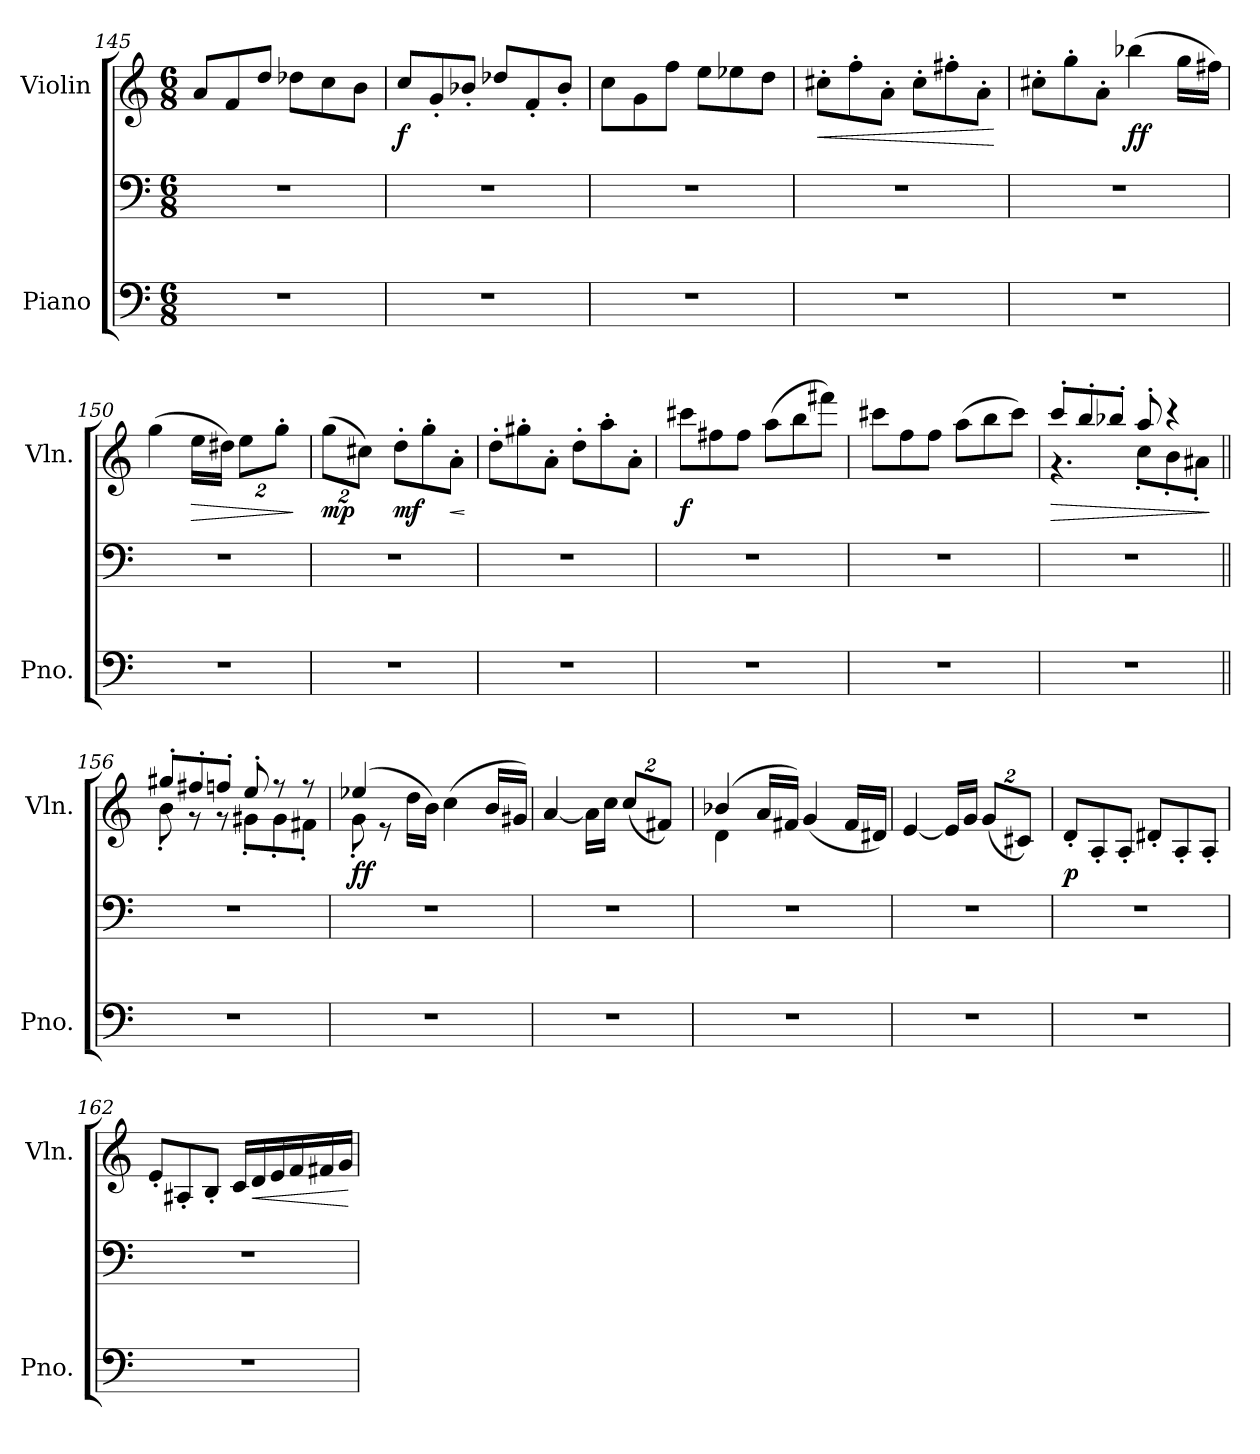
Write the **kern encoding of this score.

**kern	**kern	**kern	**dynam
*part2	*part2	*part1	*part1
*staff3	*staff2	*staff1	*staff1
*I"Piano	*	*I"Violin	*
*I'Pno.	*	*I'Vln.	*
*clefF4	*clefF4	*clefG2	*
*k[]	*k[]	*k[]	*
*M6/8	*M6/8	*M6/8	*
=145	=145	=145	=145
2.r	2.r	8a/L	.
.	.	8f/	.
.	.	8dd/J	.
.	.	8dd-X\L	.
.	.	8cc\	.
.	.	8b\J	.
=146	=146	=146	=146
!	!	!	!LO:DY:b
2.r	2.r	8cc/L	f
.	.	8g'/	.
.	.	8b-X'/J	.
.	.	8dd-X/L	.
.	.	8f'/	.
.	.	8b-'/J	.
=147	=147	=147	=147
2.r	2.r	8cc\L	.
.	.	8g\	.
.	.	8ff\J	.
.	.	8ee\L	.
.	.	8ee-X\	.
.	.	8dd\J	.
=148	=148	=148	=148
!	!	!	!LO:HP:b
2.r	2.r	8cc#X'\L	<
.	.	8ff'\	.
.	.	8a'\J	.
.	.	8cc#'\L	.
.	.	8ff#X'\	.
.	.	8a'\J	.
.	.	.	[
!!LO:LB:g=z
=149	=149	=149	=149
2.r	2.r	8cc#X'\L	.
.	.	8gg'\	.
.	.	8a'\J	.
!	!	!	!LO:DY:b
.	.	(4bb-X\	ff
.	.	16gg\LL	.
.	.	16ff#X\JJ)	.
=150	=150	=150	=150
2.r	2.r	(4gg\	.
!	!	!	!LO:HP:b
.	.	16ee\LL	>
.	.	16dd#X\JJ)	.
*	*	*Xbrackettup	*
.	.	16%3ee\L	.
.	.	16%3gg'\J	.
.	.	.	]
=151	=151	=151	=151
!	!	!	!LO:DY:b
2.r	2.r	(16%3gg\L	mp
.	.	16%3cc#X\J)	.
!	!	!	!LO:DY:b
.	.	8dd'\L	mf
.	.	8gg'\	.
!	!	!	!LO:HP:b
.	.	8a'\J	<
.	.	.	[
=152	=152	=152	=152
2.r	2.r	8dd'\L	.
.	.	8gg#X'\	.
.	.	8a'\J	.
.	.	8dd'\L	.
.	.	8aa'\	.
.	.	8a'\J	.
=153	=153	=153	=153
!	!	!	!LO:DY:b
2.r	2.r	8ccc#X\L	f
.	.	8ff#X\	.
.	.	8ff#\J	.
.	.	(8aa\L	.
.	.	8bb\	.
.	.	8fff#X\J)	.
=154	=154	=154	=154
2.r	2.r	8ccc#X\L	.
.	.	8ff\	.
.	.	8ff\J	.
.	.	(8aa\L	.
.	.	8bb\	.
.	.	8ccc#\J)	.
!!LO:LB:g=z
=155	=155	=155	=155
!	!	!	!LO:HP:b
*	*	*^	*
2.r	2.r	8ccc'/L	4.r	>
.	.	8bb'/	.	.
.	.	8bb-X'/J	.	.
.	.	8aa'/	8cc'\L	.
.	.	4r	8b'\	.
.	.	.	8a#X'\J	.
*	*	*v	*v	*
.	.	.	]
=156||	=156||	=156||	=156||
*	*	*^	*
2.r	2.r	8gg#X'/L	8b'\	.
.	.	8ff#X'/	8r	.
.	.	8ffn'/J	8r	.
.	.	8ee'/	8g#X'\L	.
.	.	8r	8g#'\	.
.	.	8r	8f#X'\J	.
=157	=157	=157	=157	=157
!	!	!	!	!LO:DY:b
2.r	2.r	(4ee-X/	8g'\	ff
.	.	.	8r	.
.	.	16dd\LL	2ryy	.
.	.	16b\JJ)	.	.
.	.	(4cc\	.	.
.	.	16b/LL	.	.
.	.	16g#X/JJ)	.	.
*	*	*v	*v	*
=158	=158	=158	=158
2.r	2.r	[4a/	.
.	.	16a\LL]	.
.	.	16cc\JJ	.
.	.	(16%3cc/L	.
.	.	16%3f#X/J)	.
=159	=159	=159	=159
*	*	*^	*
2.r	2.r	(4b-X/	4d\	.
.	.	16a/LL	2ryy	.
.	.	16f#X/JJ)	.	.
.	.	(4g/	.	.
.	.	16f#/LL	.	.
.	.	16d#X/JJ)	.	.
*	*	*v	*v	*
=160	=160	=160	=160
2.r	2.r	[4e/	.
.	.	16e/LL]	.
.	.	16g/JJ	.
.	.	(16%3g/L	.
.	.	16%3c#X/J)	.
!!LO:PB:g=z
=161	=161	=161	=161
!	!	!	!LO:DY:b
2.r	2.r	8d'/L	p
.	.	8A'/	.
.	.	8A'/J	.
.	.	8d#X'/L	.
.	.	8A'/	.
.	.	8A'/J	.
=162	=162	=162	=162
2.r	2.r	8e'/L	.
.	.	8A#X'/	.
.	.	8B'/J	.
.	.	16c/LL	.
!	!	!	!LO:HP:b
.	.	16d/	<
.	.	16e/	.
.	.	16f/	.
.	.	16f#X/	.
.	.	16g/JJ	.
.	.	.	[
=	=	=	=
*-	*-	*-	*-
